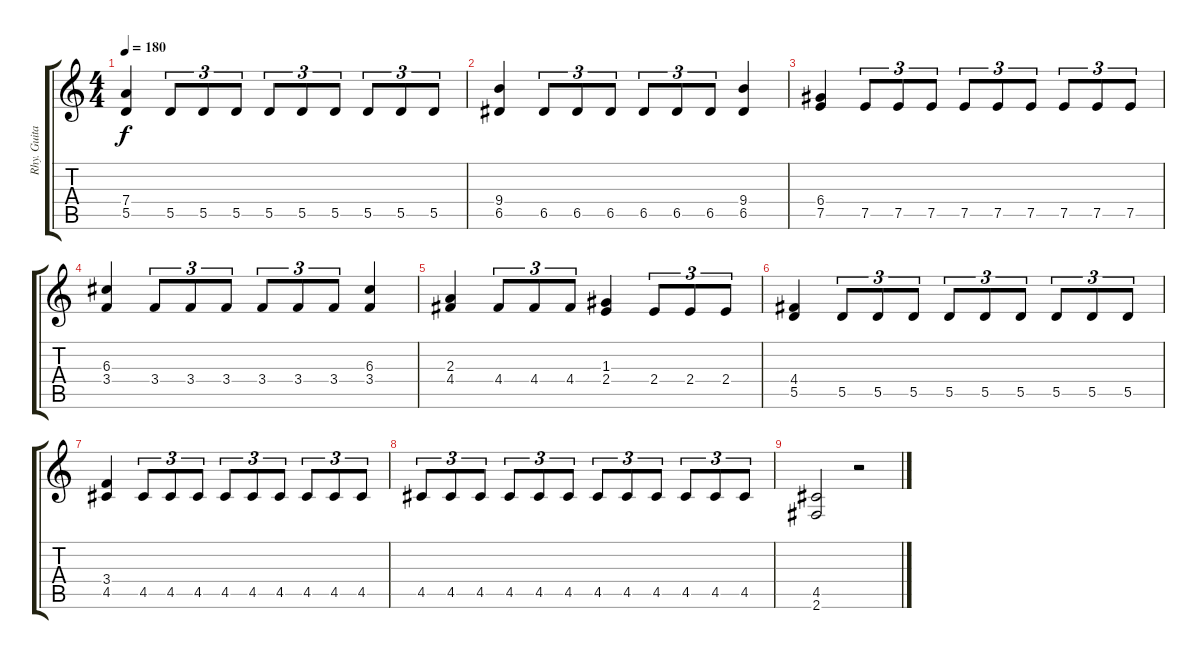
\track ("Rhy. Guitar 1" "Rhy. Guita") {instrument distortionguitar}
\staff {score tabs}
\tuning (E4 B3 G3 D3 A2 E2) {hide}
\ts (4 4)
\tempo 180
\clef g2
\ks c
(7.4 5.5).4{dy f} 5.5.8{tu (3 2)} 5.5.8{tu (3 2)} 5.5.8{tu (3 2)} 5.5.8{tu (3 2)} 5.5.8{tu (3 2)} 5.5.8{tu (3 2)} 5.5.8{tu (3 2)} 5.5.8{tu (3 2)} 5.5.8{tu (3 2)} |
(9.4 6.5).4 6.5.8{tu (3 2)} 6.5.8{tu (3 2)} 6.5.8{tu (3 2)} 6.5.8{tu (3 2)} 6.5.8{tu (3 2)} 6.5.8{tu (3 2)} (9.4 6.5).4 |
(6.4 7.5).4 7.5.8{tu (3 2)} 7.5.8{tu (3 2)} 7.5.8{tu (3 2)} 7.5.8{tu (3 2)} 7.5.8{tu (3 2)} 7.5.8{tu (3 2)} 7.5.8{tu (3 2)} 7.5.8{tu (3 2)} 7.5.8{tu (3 2)} |
(6.3 3.4).4 3.4.8{tu (3 2)} 3.4.8{tu (3 2)} 3.4.8{tu (3 2)} 3.4.8{tu (3 2)} 3.4.8{tu (3 2)} 3.4.8{tu (3 2)} (6.3 3.4).4 |
(2.3 4.4).4 4.4.8{tu (3 2)} 4.4.8{tu (3 2)} 4.4.8{tu (3 2)} (1.3 2.4).4 2.4.8{tu (3 2)} 2.4.8{tu (3 2)} 2.4.8{tu (3 2)} |
(4.4 5.5).4 5.5.8{tu (3 2)} 5.5.8{tu (3 2)} 5.5.8{tu (3 2)} 5.5.8{tu (3 2)} 5.5.8{tu (3 2)} 5.5.8{tu (3 2)} 5.5.8{tu (3 2)} 5.5.8{tu (3 2)} 5.5.8{tu (3 2)} |
(3.4 4.5).4 4.5.8{tu (3 2)} 4.5.8{tu (3 2)} 4.5.8{tu (3 2)} 4.5.8{tu (3 2)} 4.5.8{tu (3 2)} 4.5.8{tu (3 2)} 4.5.8{tu (3 2)} 4.5.8{tu (3 2)} 4.5.8{tu (3 2)} |
4.5.8{tu (3 2)} 4.5.8{tu (3 2)} 4.5.8{tu (3 2)} 4.5.8{tu (3 2)} 4.5.8{tu (3 2)} 4.5.8{tu (3 2)} 4.5.8{tu (3 2)} 4.5.8{tu (3 2)} 4.5.8{tu (3 2)} 4.5.8{tu (3 2)} 4.5.8{tu (3 2)} 4.5.8{tu (3 2)} |
(4.5 2.6).2 r.2
